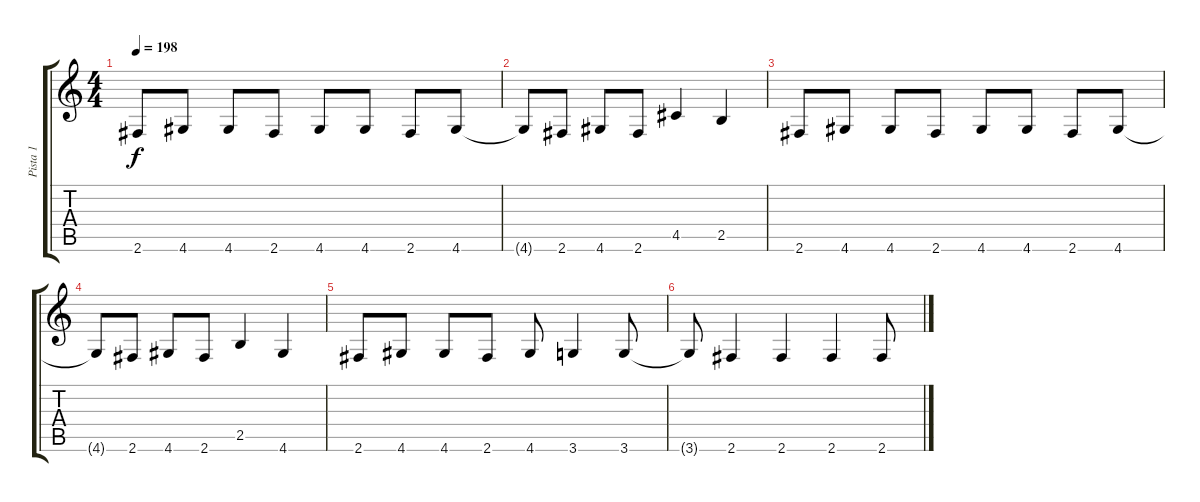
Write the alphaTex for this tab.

\track ("Pista 1" "Pista 1") {instrument distortionguitar}
\staff {score tabs}
\tuning (E4 B3 G3 D3 A2 E2) {hide}
\ts (4 4)
\tempo 198
\clef g2
\ks c
2.6.8{dy f} 4.6.8 4.6.8 2.6.8 4.6.8 4.6.8 2.6.8 4.6.8 |
4.6{t}.8 2.6.8 4.6.8 2.6.8 4.5.4 2.5.4 |
2.6.8 4.6.8 4.6.8 2.6.8 4.6.8 4.6.8 2.6.8 4.6.8 |
4.6{t}.8 2.6.8 4.6.8 2.6.8 2.5.4 4.6.4 |
2.6.8 4.6.8 4.6.8 2.6.8 4.6.8 3.6.4 3.6.8 |
3.6{t}.8 2.6.4 2.6.4 2.6.4 2.6.8
